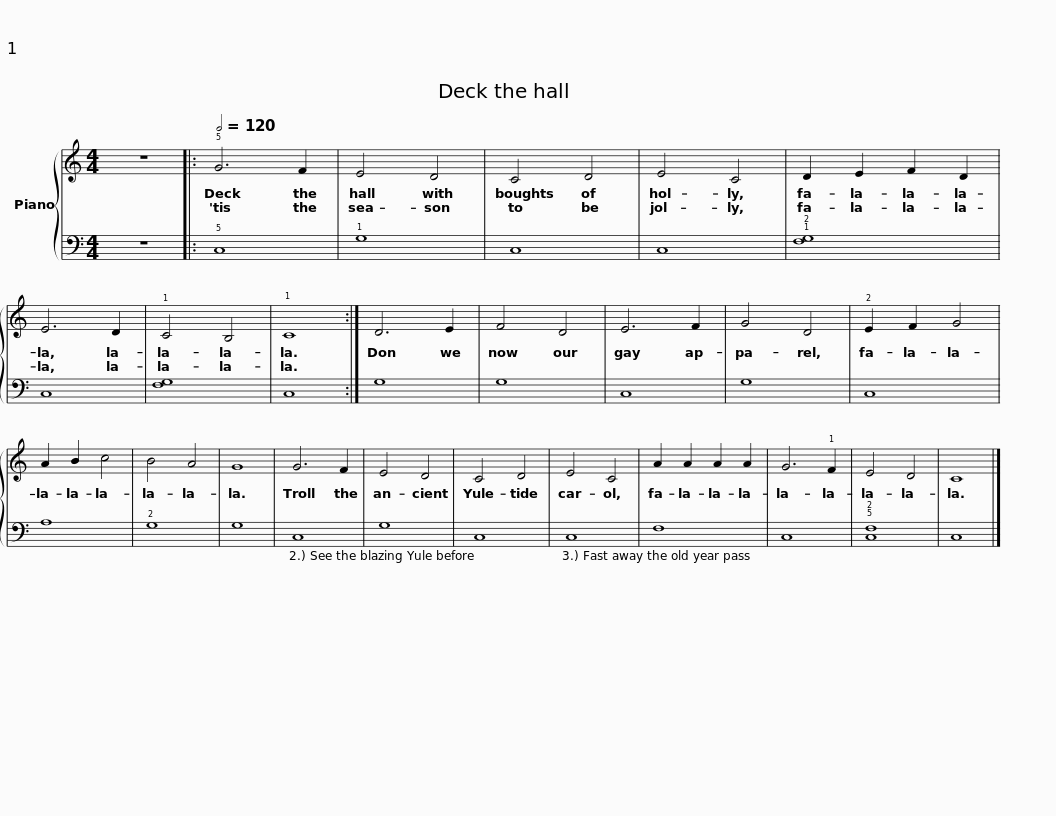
X:1
%%score { 1 | 2 }
L:1/8
M:4/4
I:linebreak $
K:C
V:1 treble
V:2 bass
V:1
 z8 |:[Q:1/2=120] !5!G6 F2 | E4 D4 | C4 D4 | E4 C4 | %5
 D2 E2 F2 D2 | E6 D2 | !1!C4 B,4 | !1!C8 :|$ D6 E2 | %10
 F4 D4 | E6 F2 | G4 D4 | !2!E2 F2 G4 | A2 B2 c4 | %15
 B4 A4 | G8 |$ G6 F2 | E4 D4 | C4 D4 | %20
 E4 C4 | A2 A2 A2 A2 | G6 !1!F2 | E4 D4 | C8 |] %25
V:2
 z8 |: !5!C,8 | !1!G,8 | C,8 | C,8 | %5
 !1!!2![F,G,]8 | C,8 | [F,G,]8 | C,8 :|$ G,8 | %10
 G,8 | C,8 | G,8 | C,8 | A,8 | %15
 !2!G,8 | G,8 |$ C,8 | G,8 | C,8 | %20
 C,8 | F,8 | C,8 | !5!!2![C,F,]8 | C,8 |] %25
